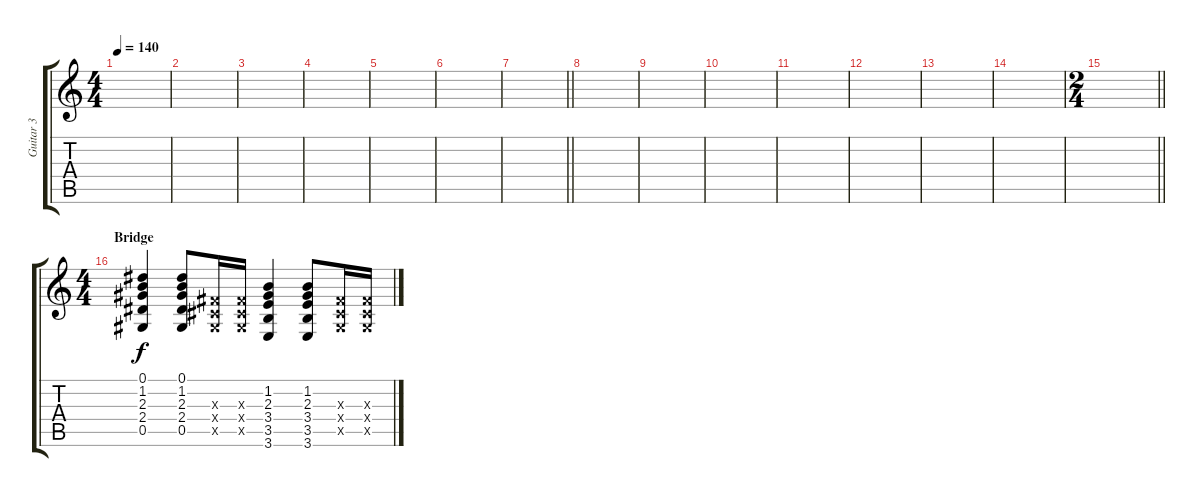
\track ("Guitar 3" "Guitar 3") {instrument electricguitarclean}
\staff {score tabs}
\tuning (Eb4 Bb3 Gb3 Db3 Ab2 Db2) {hide}
\ts (4 4)
\tempo 140
\clef g2
\ks c
|
|
|
|
|
|
\barLineRight lightlight
|
|
|
|
|
|
|
|
\ts (2 4)
\barLineRight lightlight
|
\ts (4 4)
\section ("" "Bridge")
(0.1 1.2 2.3 2.4 0.5).4 (0.1 1.2 2.3 2.4 0.5).8 (0.3{x} 0.4{x} 0.5{x}).16 (0.3{x} 0.4{x} 0.5{x}).16 (1.2 2.3 3.4 3.5 3.6).4 (1.2 2.3 3.4 3.5 3.6).8 (0.3{x} 0.4{x} 0.5{x}).16 (0.3{x} 0.4{x} 0.5{x}).16
